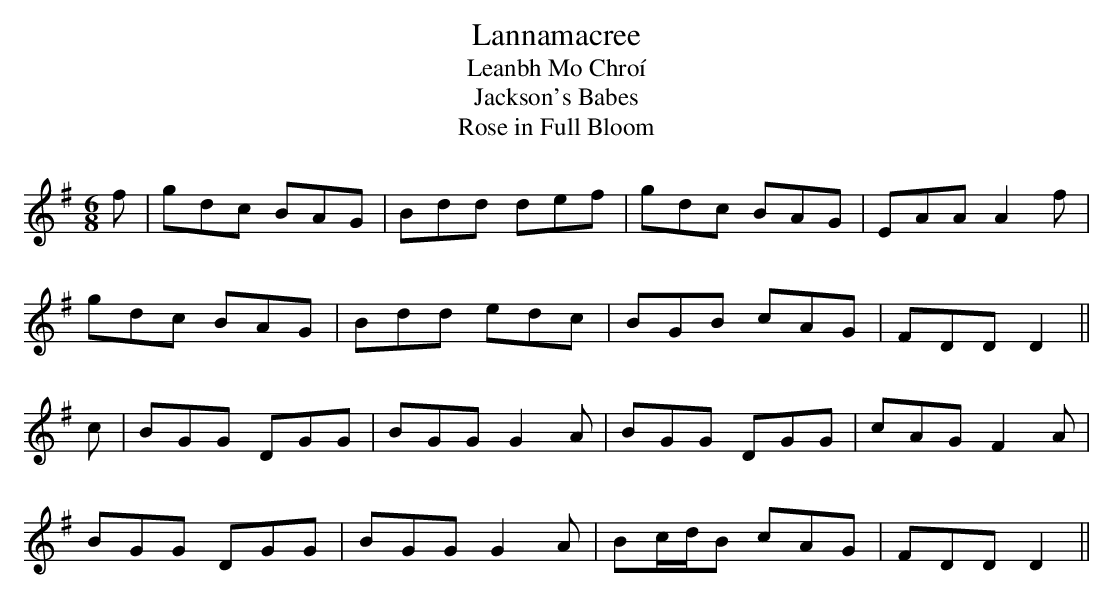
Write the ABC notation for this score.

X:1
T: Lannamacree
T: Leanbh Mo Chro\'i
T: Jackson's Babes
T: Rose in Full Bloom
L: 1/8
M: 6/8
K: G
f|gdc BAG|Bdd def|gdc BAG|EAA A2f|
gdc BAG|Bdd edc|BGB cAG|FDD D2 ||
c|BGG DGG|BGG G2A|BGG DGG|cAG F2A|
BGG DGG|BGG G2A|Bc/d/B cAG|FDD D2 ||
